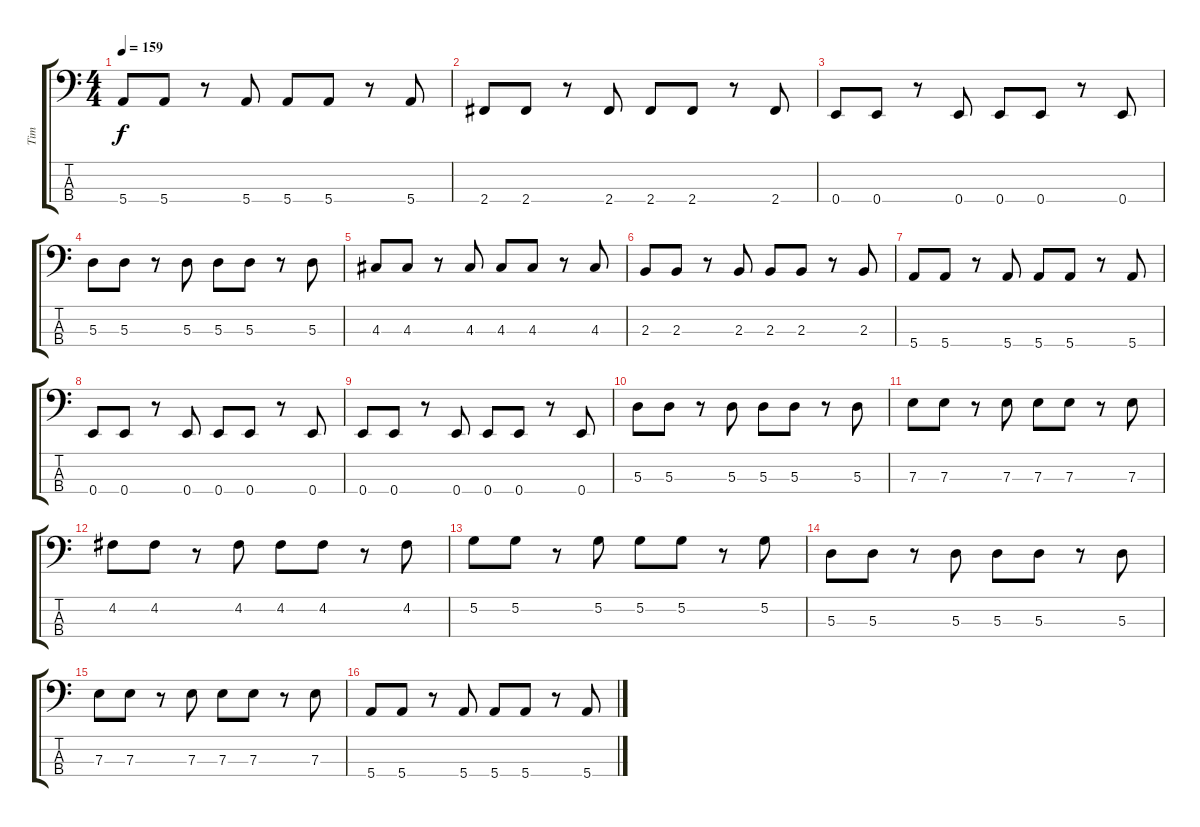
\track ("Tim" "Tim") {instrument electricbasspick}
\staff {score tabs}
\tuning (G2 D2 A1 E1) {hide}
\ts (4 4)
\tempo 159
\clef f4
\ks c
5.4.8{dy f} 5.4.8 r.8 5.4.8 5.4.8 5.4.8 r.8 5.4.8 |
2.4.8 2.4.8 r.8 2.4.8 2.4.8 2.4.8 r.8 2.4.8 |
0.4.8 0.4.8 r.8 0.4.8 0.4.8 0.4.8 r.8 0.4.8 |
5.3.8 5.3.8 r.8 5.3.8 5.3.8 5.3.8 r.8 5.3.8 |
4.3.8 4.3.8 r.8 4.3.8 4.3.8 4.3.8 r.8 4.3.8 |
2.3.8 2.3.8 r.8 2.3.8 2.3.8 2.3.8 r.8 2.3.8 |
5.4.8 5.4.8 r.8 5.4.8 5.4.8 5.4.8 r.8 5.4.8 |
0.4.8 0.4.8 r.8 0.4.8 0.4.8 0.4.8 r.8 0.4.8 |
0.4.8 0.4.8 r.8 0.4.8 0.4.8 0.4.8 r.8 0.4.8 |
5.3.8 5.3.8 r.8 5.3.8 5.3.8 5.3.8 r.8 5.3.8 |
7.3.8 7.3.8 r.8 7.3.8 7.3.8 7.3.8 r.8 7.3.8 |
4.2.8 4.2.8 r.8 4.2.8 4.2.8 4.2.8 r.8 4.2.8 |
5.2.8 5.2.8 r.8 5.2.8 5.2.8 5.2.8 r.8 5.2.8 |
5.3.8 5.3.8 r.8 5.3.8 5.3.8 5.3.8 r.8 5.3.8 |
7.3.8 7.3.8 r.8 7.3.8 7.3.8 7.3.8 r.8 7.3.8 |
5.4.8 5.4.8 r.8 5.4.8 5.4.8 5.4.8 r.8 5.4.8
